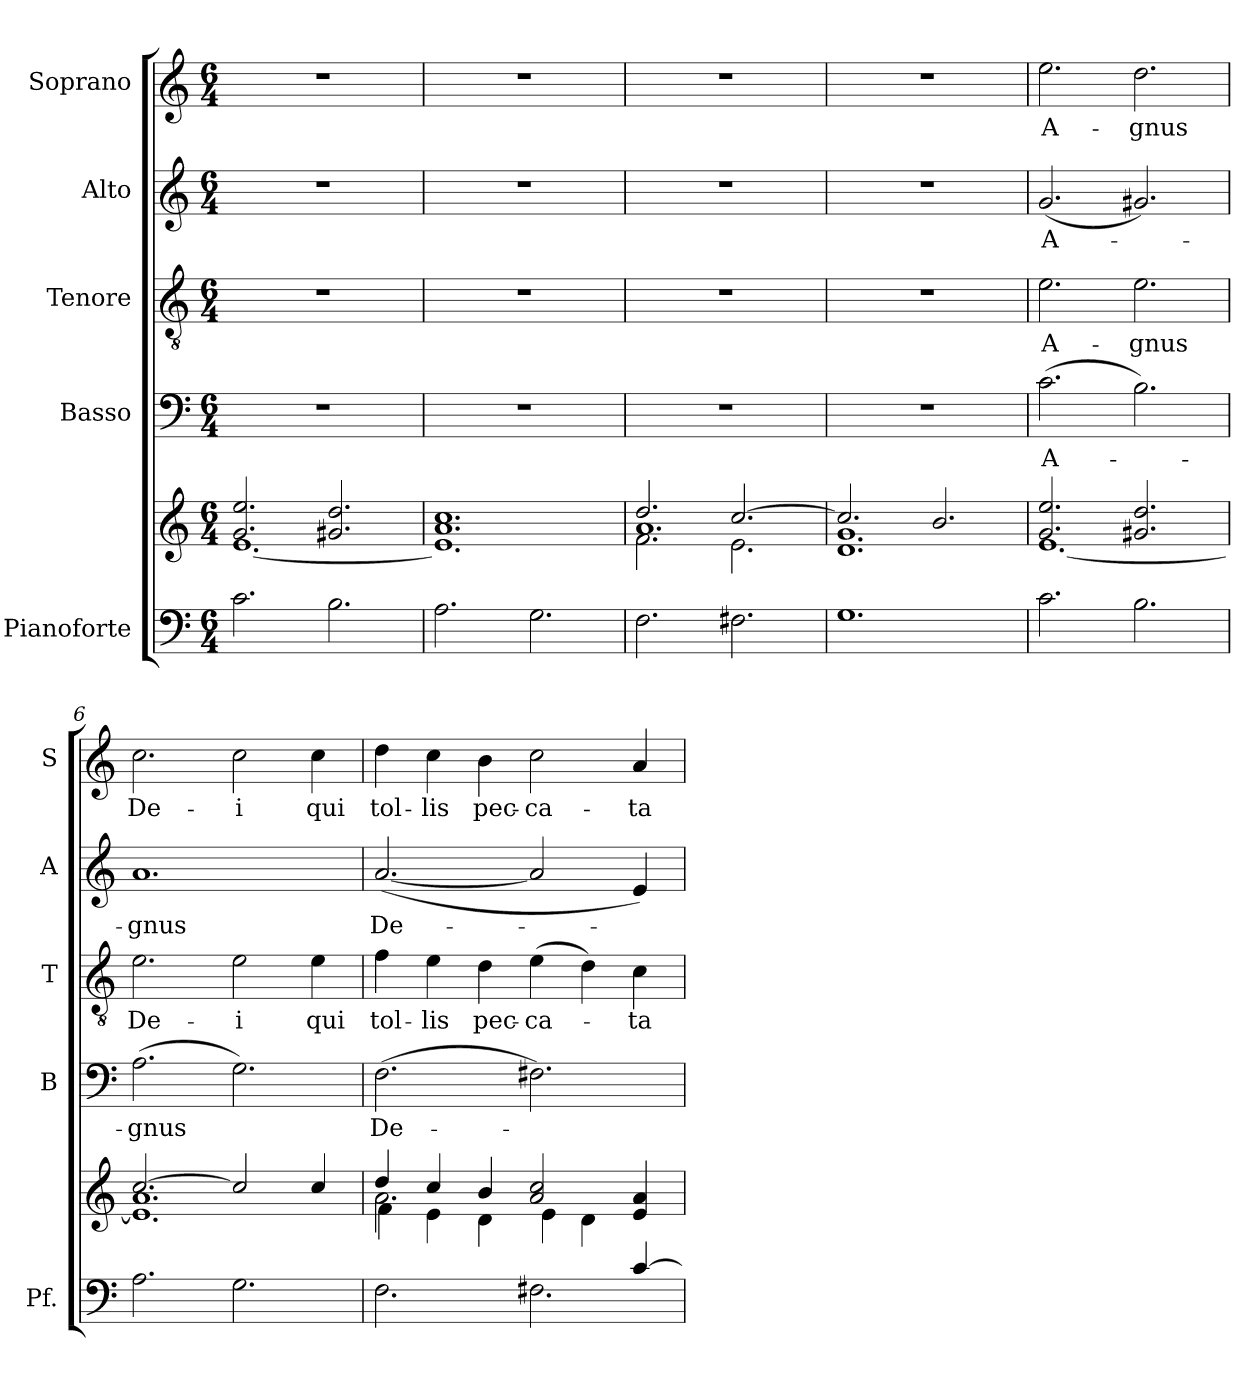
**kern	**kern	**kern	**text	**kern	**text	**kern	**text	**kern	**text
*part5	*part5	*part4	*part4	*part3	*part3	*part2	*part2	*part1	*part1
*staff6	*staff5	*staff4	*staff4	*staff3	*staff3	*staff2	*staff2	*staff1	*staff1
*I"Pianoforte	*	*I"Basso	*	*I"Tenore	*	*I"Alto	*	*I"Soprano	*
*I'Pf.	*	*I'B	*	*I'T	*	*I'A	*	*I'S	*
*clefF4	*clefG2	*clefF4	*	*clefGv2	*	*clefG2	*	*clefG2	*
*k[]	*k[]	*k[]	*	*k[]	*	*k[]	*	*k[]	*
*C:	*C:	*C:	*	*C:	*	*C:	*	*C:	*
*M6/4	*M6/4	*M6/4	*	*M6/4	*	*M6/4	*	*M6/4	*
=1	=1	=1	=1	=1	=1	=1	=1	=1	=1
*	*^	*	*	*	*	*	*	*	*
2.c\	2.g/ 2.ee/	[<1.e	1.r	.	1.r	.	1.r	.	1.r	.
2.B\	2.g#X/ 2.dd/	.	.	.	.	.	.	.	.	.
=2	=2	=2	=2	=2	=2	=2	=2	=2	=2	=2
2.A\	1.a 1.cc	1.e]	1.r	.	1.r	.	1.r	.	1.r	.
2.G\	.	.	.	.	.	.	.	.	.	.
=3	=3	=3	=3	=3	=3	=3	=3	=3	=3	=3
*	*	*^	*	*	*	*	*	*	*	*
2.F\	2.dd/	1.a	2.f\	1.r	.	1.r	.	1.r	.	1.r	.
2.F#X\	[>2.cc/	.	2.e\	.	.	.	.	.	.	.	.
*	*	*v	*v	*	*	*	*	*	*	*	*
=4	=4	=4	=4	=4	=4	=4	=4	=4	=4	=4
1.G	2.cc/]	1.d 1.g	1.r	.	1.r	.	1.r	.	1.r	.
.	2.b/	.	.	.	.	.	.	.	.	.
=5	=5	=5	=5	=5	=5	=5	=5	=5	=5	=5
2.c\	2.g/ 2.ee/	[<1.e	(2.c\	A-	2.e\	A-	(2.g/	A-	2.ee\	A-
2.B\	2.g#X/ 2.dd/	.	2.B\)	.	2.e\	-gnus	2.g#X/)	.	2.dd\	-gnus
=6	=6	=6	=6	=6	=6	=6	=6	=6	=6	=6
2.A\	[>2.cc/	1.e] 1.a	(2.A\	-gnus	2.e\	De-	1.a	-gnus	2.cc\	De-
2.G\	2cc/]	.	2.G\)	.	2e\	-i	.	.	2cc\	-i
.	4cc/	.	.	.	4e\	qui	.	.	4cc\	qui
=7	=7	=7	=7	=7	=7	=7	=7	=7	=7	=7
*^	*	*^	*	*	*	*	*	*	*	*
2.B/yy	2.F\	4dd/	2.a\	4f\	(2.F\	De-	4f\	tol-	([2.a/	De-	4dd\	tol-
.	.	4cc/	.	4e\	.	.	4e\	-lis	.	.	4cc\	-lis
.	.	4b/	.	4d\	.	.	4d\	pec-	.	.	4b\	pec-
2B/yy	2.F#X\	2a/ 2cc/	2.f\yy	4e\	2.F#X\)	.	(4e\	-ca-	2a/]	.	2cc\	-ca-
.	.	.	.	4d\	.	.	4d\)	.	.	.	.	.
[>4c/	.	4e/ 4a/	.	4c\yy	.	.	4c\	-ta	4e/)	.	4a/	-ta
*v	*v	*	*	*	*	*	*	*	*	*	*	*
*	*v	*v	*v	*	*	*	*	*	*	*	*
=	=	=	=	=	=	=	=	=	=
*-	*-	*-	*-	*-	*-	*-	*-	*-	*-
